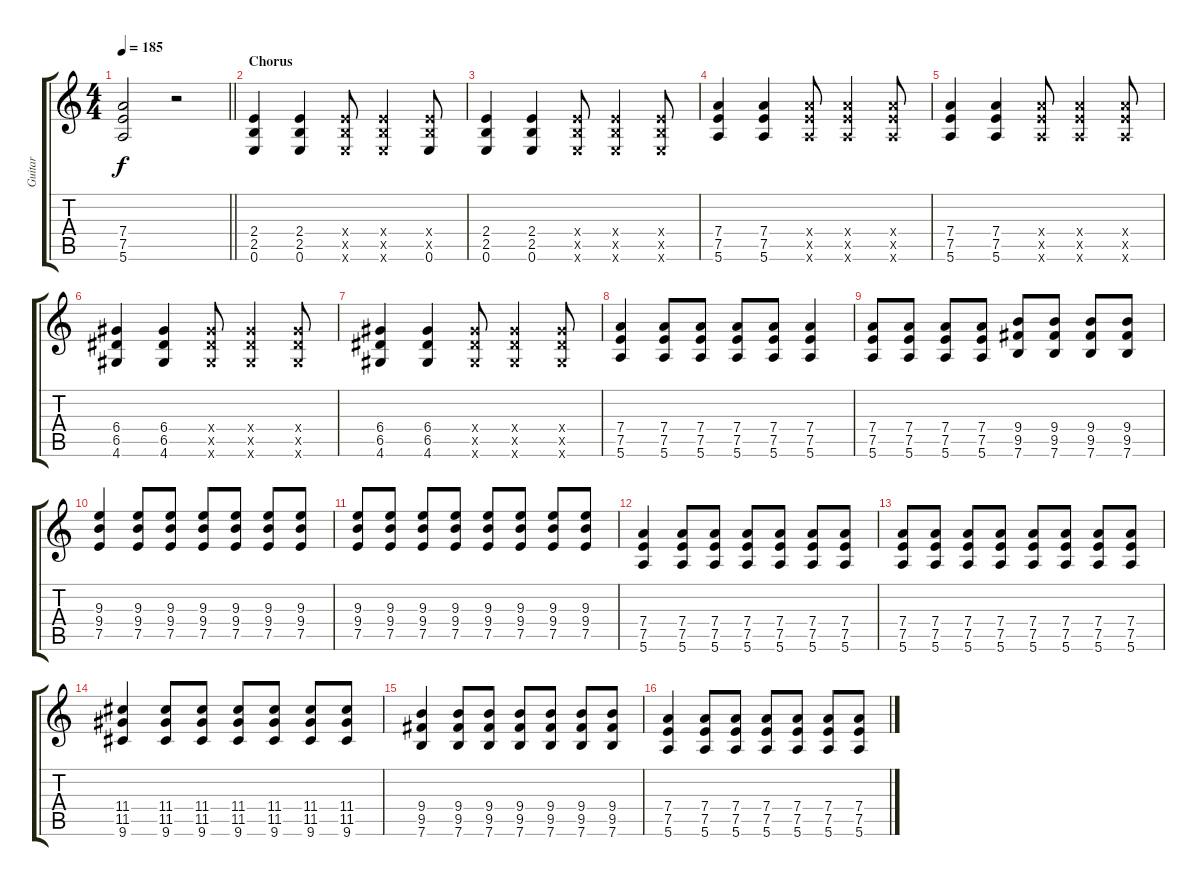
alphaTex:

\track ("Guitar" "Guitar") {instrument distortionguitar}
\staff {score tabs}
\tuning (E4 B3 G3 D3 A2 E2) {hide}
\ts (4 4)
\tempo 185
\clef g2
\barLineRight lightlight
\ks c
(7.4{t} 7.5{t} 5.6{t}).2{dy f} r.2 |
\section ("" "Chorus")
(2.4 2.5 0.6).4 (2.4 2.5 0.6).4 (2.4{x} 2.5{x} 0.6{x}).8 (2.4{x} 2.5{x} 0.6{x}).4 (2.4{x} 2.5{x} 0.6).8 |
(2.4 2.5 0.6).4 (2.4 2.5 0.6).4 (2.4{x} 2.5{x} 0.6{x}).8 (2.4{x} 2.5{x} 0.6{x}).4 (2.4{x} 2.5{x} 0.6{x}).8 |
(7.4 7.5 5.6).4 (7.4 7.5 5.6).4 (7.4{x} 7.5{x} 5.6{x}).8 (7.4{x} 7.5{x} 5.6{x}).4 (7.4{x} 7.5{x} 5.6{x}).8 |
(7.4 7.5 5.6).4 (7.4 7.5 5.6).4 (7.4{x} 7.5{x} 5.6{x}).8 (7.4{x} 7.5{x} 5.6{x}).4 (7.4{x} 7.5{x} 5.6{x}).8 |
(6.4 6.5 4.6).4 (6.4 6.5 4.6).4 (6.4{x} 6.5{x} 4.6{x}).8 (6.4{x} 6.5{x} 4.6{x}).4 (6.4{x} 6.5{x} 4.6{x}).8 |
(6.4 6.5 4.6).4 (6.4 6.5 4.6).4 (6.4{x} 6.5{x} 4.6{x}).8 (6.4{x} 6.5{x} 4.6{x}).4 (6.4{x} 6.5{x} 4.6{x}).8 |
(7.4 7.5 5.6).4 (7.4 7.5 5.6).8 (7.4 7.5 5.6).8 (7.4 7.5 5.6).8 (7.4 7.5 5.6).8 (7.4 7.5 5.6).4 |
(7.4 7.5 5.6).8 (7.4 7.5 5.6).8 (7.4 7.5 5.6).8 (7.4 7.5 5.6).8 (9.4 9.5 7.6).8 (9.4 9.5 7.6).8 (9.4 9.5 7.6).8 (9.4 9.5 7.6).8 |
(9.3 9.4 7.5).4 (9.3 9.4 7.5).8 (9.3 9.4 7.5).8 (9.3 9.4 7.5).8 (9.3 9.4 7.5).8 (9.3 9.4 7.5).8 (9.3 9.4 7.5).8 |
(9.3 9.4 7.5).8 (9.3 9.4 7.5).8 (9.3 9.4 7.5).8 (9.3 9.4 7.5).8 (9.3 9.4 7.5).8 (9.3 9.4 7.5).8 (9.3 9.4 7.5).8 (9.3 9.4 7.5).8 |
(7.4 7.5 5.6).4 (7.4 7.5 5.6).8 (7.4 7.5 5.6).8 (7.4 7.5 5.6).8 (7.4 7.5 5.6).8 (7.4 7.5 5.6).8 (7.4 7.5 5.6).8 |
(7.4 7.5 5.6).8 (7.4 7.5 5.6).8 (7.4 7.5 5.6).8 (7.4 7.5 5.6).8 (7.4 7.5 5.6).8 (7.4 7.5 5.6).8 (7.4 7.5 5.6).8 (7.4 7.5 5.6).8 |
(11.4 11.5 9.6).4 (11.4 11.5 9.6).8 (11.4 11.5 9.6).8 (11.4 11.5 9.6).8 (11.4 11.5 9.6).8 (11.4 11.5 9.6).8 (11.4 11.5 9.6).8 |
(9.4 9.5 7.6).4 (9.4 9.5 7.6).8 (9.4 9.5 7.6).8 (9.4 9.5 7.6).8 (9.4 9.5 7.6).8 (9.4 9.5 7.6).8 (9.4 9.5 7.6).8 |
(7.4 7.5 5.6).4 (7.4 7.5 5.6).8 (7.4 7.5 5.6).8 (7.4 7.5 5.6).8 (7.4 7.5 5.6).8 (7.4 7.5 5.6).8 (7.4 7.5 5.6).8
